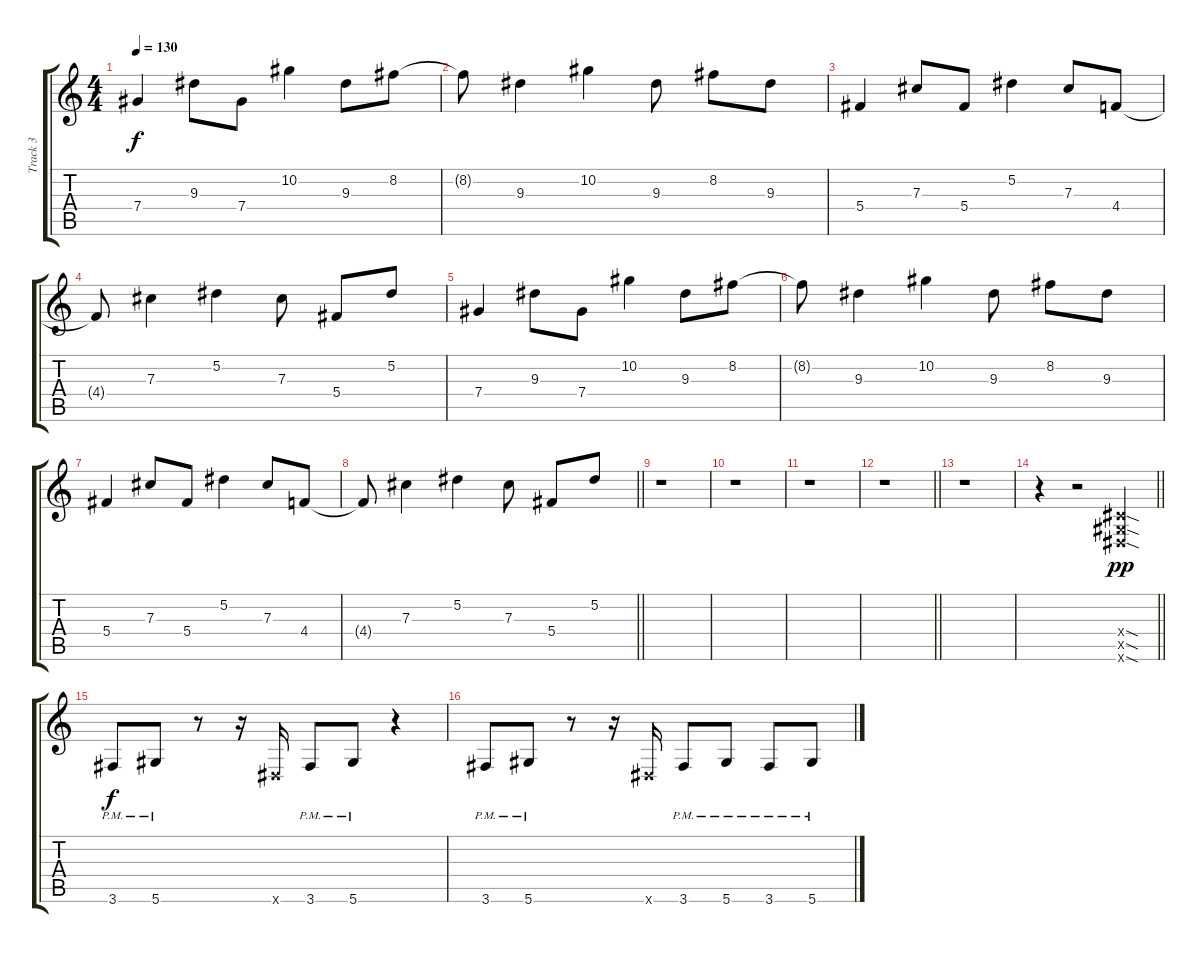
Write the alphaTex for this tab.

\track ("Track 3" "Track 3") {instrument overdrivenguitar}
\staff {score tabs}
\tuning (Eb4 Bb3 Gb3 Db3 Ab2 Eb2) {hide}
\ts (4 4)
\tempo 130
\clef g2
\ks c
7.4.4{dy f volume 7 balance 8} 9.3.8 7.4.8 10.2.4 9.3.8 8.2.8 |
8.2{t}.8 9.3.4 10.2.4 9.3.8 8.2.8 9.3.8 |
5.4.4 7.3.8 5.4.8 5.2.4 7.3.8 4.4.8 |
4.4{t}.8 7.3.4 5.2.4 7.3.8 5.4.8 5.2.8 |
7.4.4 9.3.8 7.4.8 10.2.4 9.3.8 8.2.8 |
8.2{t}.8 9.3.4 10.2.4 9.3.8 8.2.8 9.3.8 |
5.4.4 7.3.8 5.4.8 5.2.4 7.3.8 4.4.8 |
\barLineRight lightlight
4.4{t}.8 7.3.4 5.2.4 7.3.8 5.4.8 5.2.8 |
r.1 |
r.1 |
r.1 |
\barLineRight lightlight
r.1 |
r.1 |
\barLineRight lightlight
r.4 r.2 (0.4{sod x} 0.5{sod x} 0.6{sod x}).4{dy pp} |
3.6{pm}.8{dy f} 5.6{pm}.8 r.8 r.16 0.6{x}.16 3.6{pm}.8 5.6{pm}.8 r.4 |
3.6{pm}.8 5.6{pm}.8 r.8 r.16 0.6{x}.16 3.6{pm}.8 5.6{pm}.8 3.6{pm}.8 5.6{pm}.8
